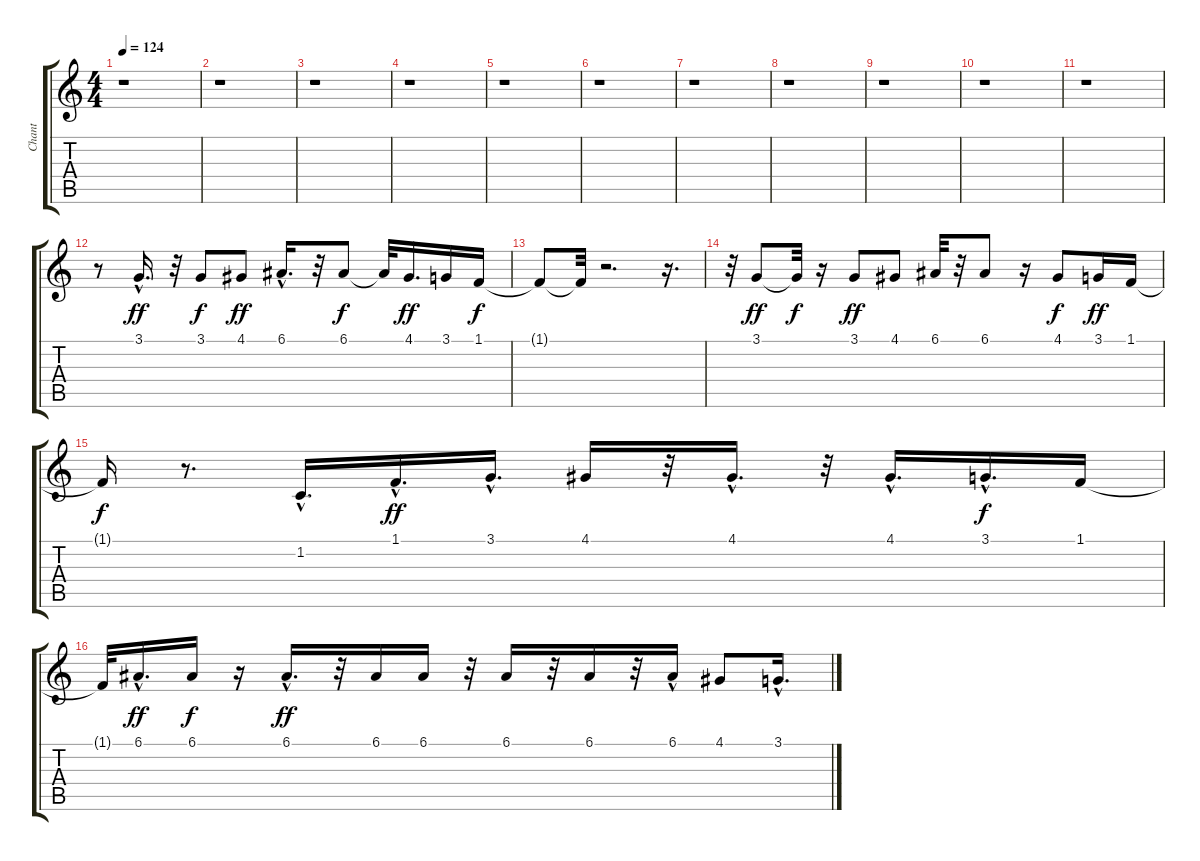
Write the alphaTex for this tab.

\track ("Chant" "Chant") {instrument sopranosax}
\staff {score tabs}
\tuning (E4 B3 G3 D3 A2 E2) {hide}
\ts (4 4)
\tempo 124
\clef g2
\ks c
r.1{dy ff instrument sopranosax} |
r.1 |
r.1 |
r.1 |
r.1 |
r.1 |
r.1 |
r.1 |
r.1 |
r.1 |
r.1 |
r.8 3.1{hac}.16{d balance 8} r.32 3.1.8{dy f} 4.1.8{dy ff} 6.1{hac}.16{d} r.32 6.1.8{dy f} 6.1{t}.32 4.1.16{d dy ff} 3.1.16 1.1.16{dy f} |
1.1{t}.8 1.1{t}.32 r.2{d} r.16{d} |
r.32 3.1.8{dy ff} 3.1{t}.32{dy f} r.16 3.1.8{dy ff} 4.1.8 6.1.32 r.32 6.1.8 r.16 4.1.8{dy f} 3.1.16{dy ff} 1.1.16 |
1.1{t}.16{dy f} r.8{d} 1.2{hac}.16{d} 1.1{hac}.16{d dy ff} 3.1{hac}.16{d} 4.1.16 r.32 4.1{hac}.16{d} r.32 4.1{hac}.16{d} 3.1{hac}.16{d dy f} 1.1.16 |
1.1{t}.32 6.1{hac}.16{d dy ff} 6.1.16{dy f} r.16 6.1{hac}.16{d dy ff} r.32 6.1.16 6.1.16 r.32 6.1.16 r.32 6.1.16 r.32 6.1{hac}.16 4.1.8 3.1{hac}.16{d}
